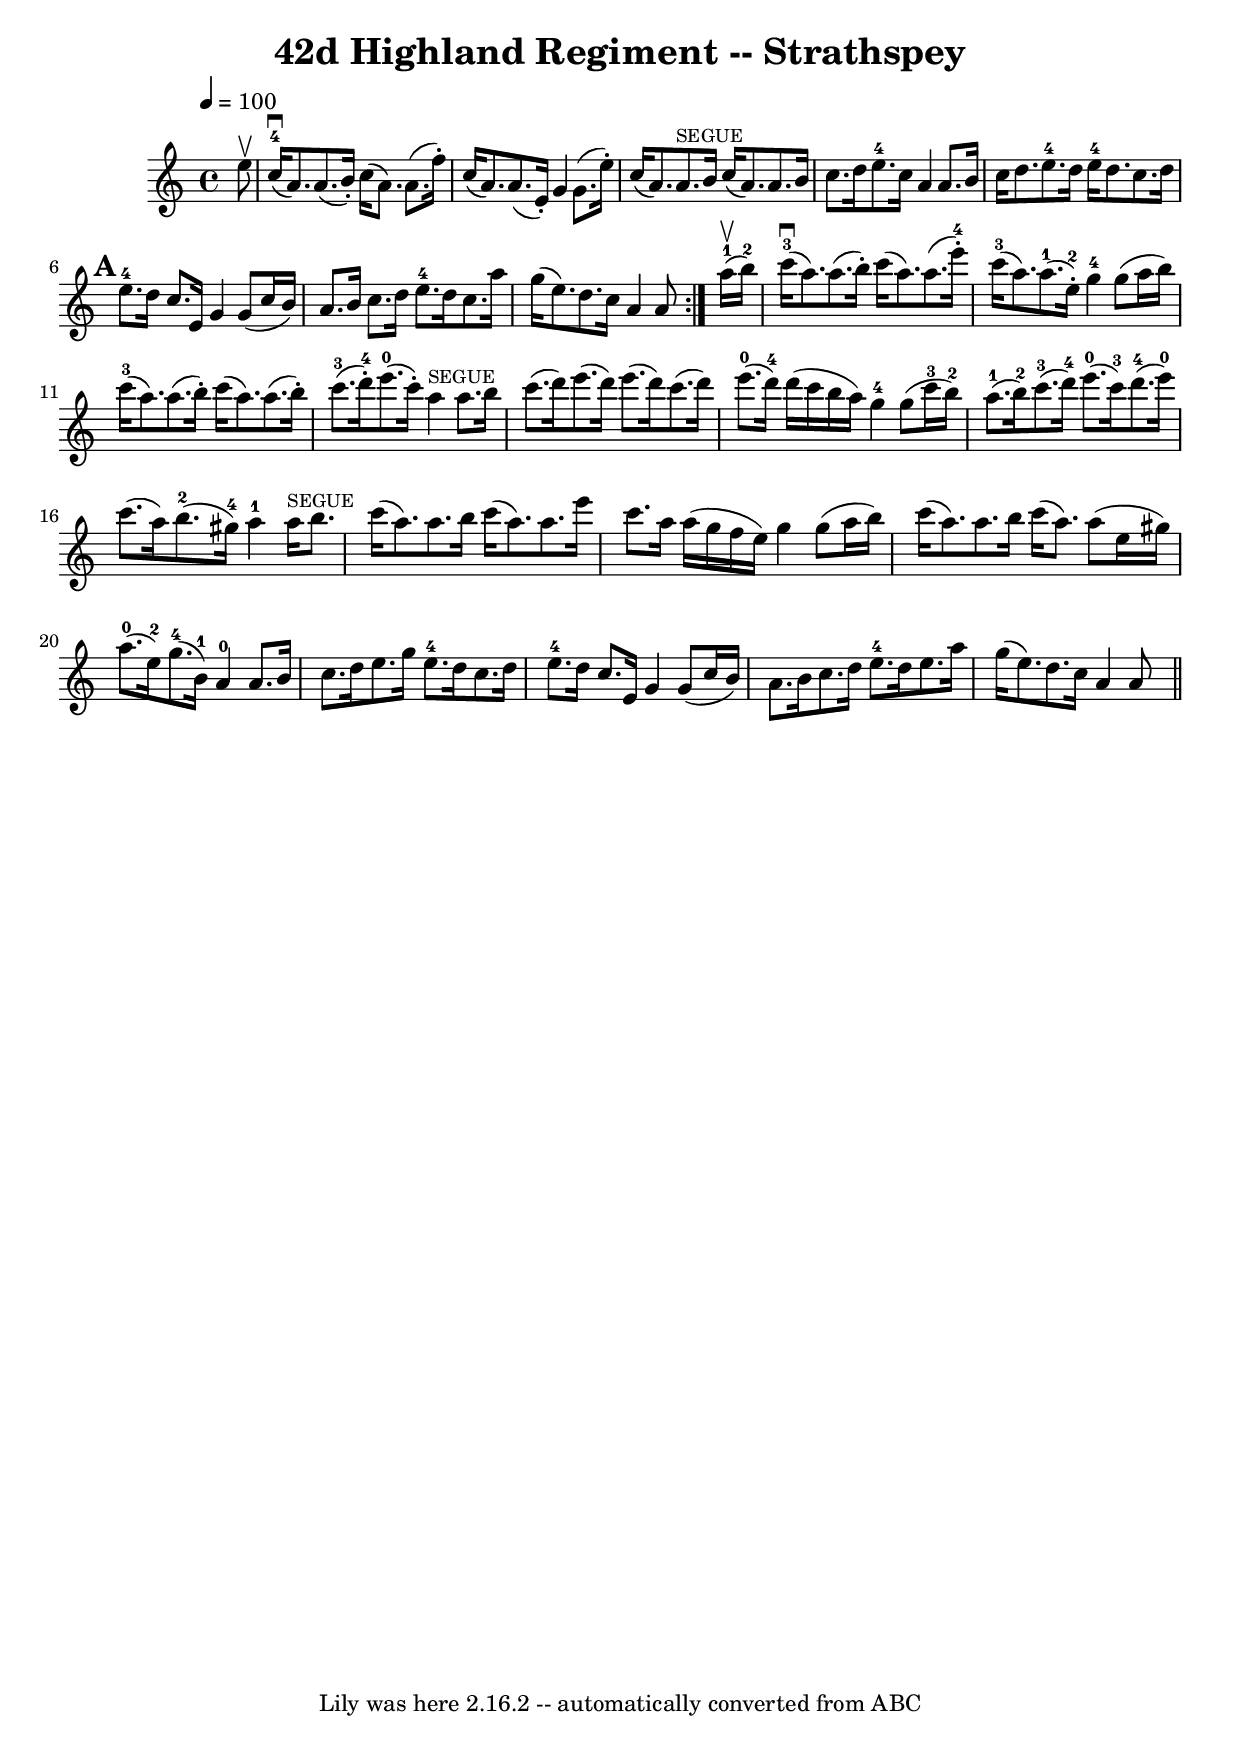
\version "2.7.40"
\include "Mammoth.ily"
\header {
  	%% book = "Ryan's Mammoth Collection"
	crossRefNumber = "1"
	footnotes = "\\\\161 962"
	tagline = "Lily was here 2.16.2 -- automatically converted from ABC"
	title = "42d Highland Regiment -- Strathspey"
}
voicedefault =  {
  \override Staff.TimeSignature #'style = #'C
  \override Score.SpacingSpanner #'common-shortest-duration = #(ly:make-moment 1 2)
  \time 4/4
  \tempo 4=100
  \key a \minor
  \partial 8
  \repeat volta 2 {
 e''8^\upbow |
 c''16-4[(^\downbow a'8.) a'8. (b'16-.)] c''16 (a'8.) a'8. (f''16-.) |
 c''16[(a'8.) a'8. (e'16-.)] g'4 g'8. (e''16-.) |
 c''16[(a'8.) a'8.^\segue b'16] c''16[(a'8.) a'8. b'16] |
 c''8.[d''16 e''8.-4 c''16] a'4 a'8. b'16 |
 c''16[d''8. e''8.-4 d''16] e''16-4[d''8. c''8. d''16] |
    \mark \default
 e''8.-4[d''16] c''8.[e'16] g'4 g'8(c''16 b'16)  |
 a'8. b'16 c''8. d''16 e''8.-4[d''16 c''8. a''16] |
 g''16[(e''8.) d''8. c''16] a'4 a'8
  }
 a''16-1^\upbow(b''16-2) |
 c'''16-3[(^\downbow a''8.) a''8. (b''16-.)] c'''16[(a''8.) a''8. (e'''16-4-.)] |
 c'''16-3[(a''8.) a''8.-1(e''16-2-.)] g''4-4 g''8 (a''16 b''16) |
 c'''16-3[(a''8.) a''8. (b''16-.)] c'''16[(a''8.) a''8. (b''16-.)] |
 c'''8.-3[(d'''16-4-.) e'''8.-0(c'''16-.)] a''4^\segue a''8. b''16 |
 c'''8.[(d'''16) e'''8. (d'''16)] e'''8.[(d'''16) c'''8. (d'''16)] |
 e'''8.-0(d'''16-4) d'''16 (c'''16 b''16 a''16) g''4-4 g''8 (c'''16-3 b''16-2) |
 a''8.-1[(b''16-2) c'''8.-3(d'''16-4)] e'''8.-0[(c'''16-3) d'''8.-4(e'''16-0)] |
 c'''8.[(a''16) b''8.-2(gis''16-4)] a''4-1 a''16^\segue b''8. |
 c'''16[(a''8.) a''8. b''16] c'''16[(a''8.) a''8. e'''16] |
 c'''8. a''16 a''16 (g''16 f''16 e''16) g''4 g''8 (a''16 b''16) |
 c'''16[(a''8.) a''8. b''16] c'''16 (a''8.) a''8 (e''16 gis''16) |
 a''8.-0[(e''16-2) g''8.-4(b'16-1)] a'4-0 a'8. b'16 |
 c''8.[d''16 e''8. g''16] e''8.-4[d''16 c''8. d''16] |
 e''8.-4 d''16 c''8. e'16 g'4 g'8 (c''16 b'16) |
 a'8.[b'16 c''8. d''16] e''8.-4[d''16 e''8. a''16] |
 g''16[(e''8.) d''8. c''16] a'4 a'8 s8 | \bar "||"
}

\score{
  <<
    \context Staff="default"
    {
      \voicedefault
    }
  >>
  \layout {
  }
  \midi {}
}
